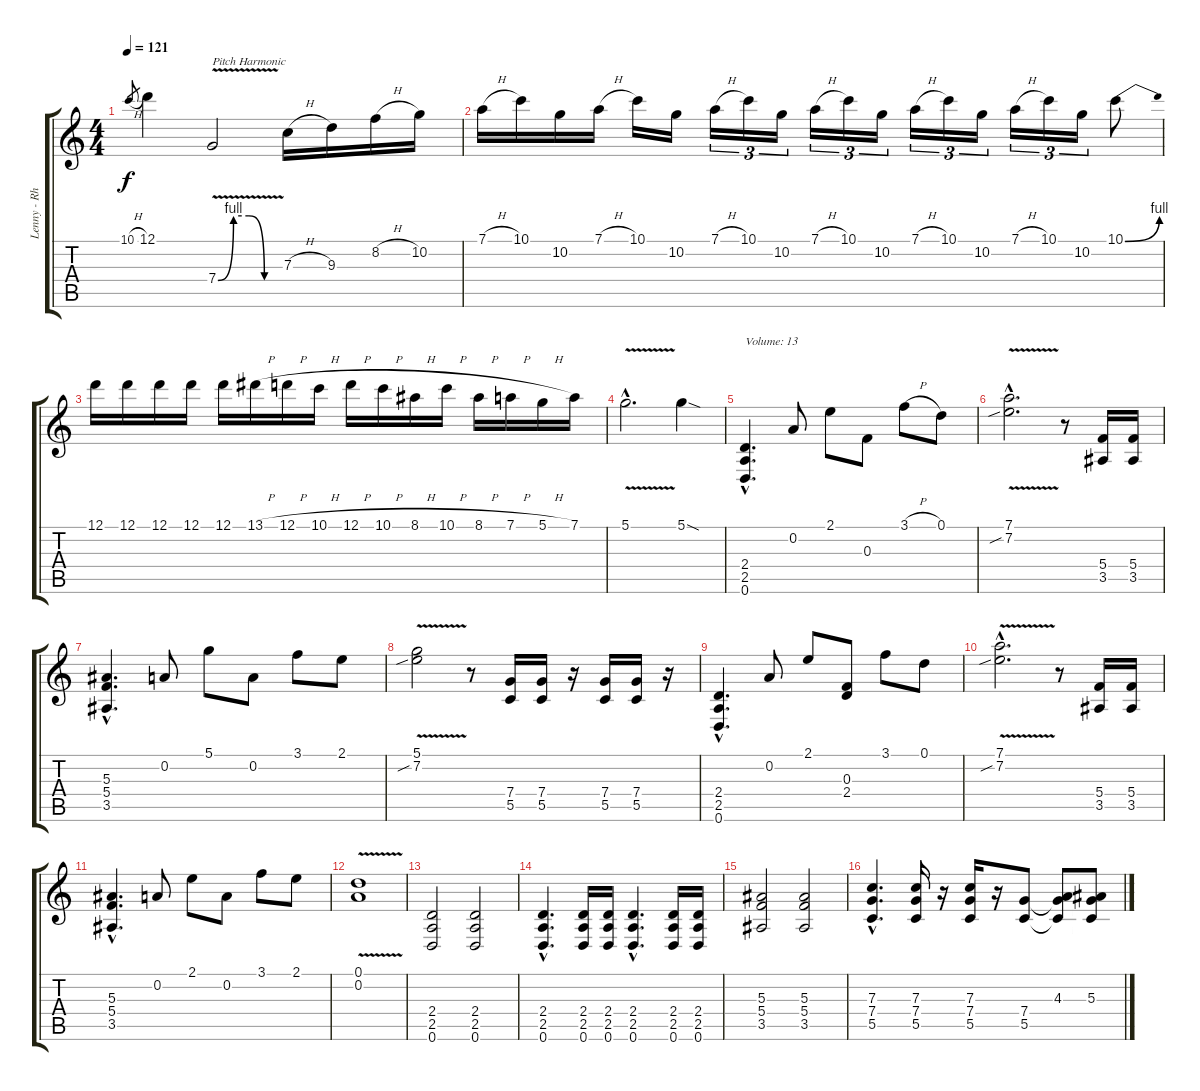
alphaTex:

\track ("Lenny - Rhytm/Lead" "Lenny - Rh") {instrument distortionguitar}
\staff {score tabs}
\tuning (D4 A3 F3 C3 G2 D2) {hide}
\ts (4 4)
\tempo 121
\clef g2
\ks c
10.1{h}.8{gr dy f} 12.1.4 7.4{be (custom 0 0 15 4 30 4 45 0 60 0) v}.2{txt "Pitch Harmonic" volume 16 instrument guitarharmonics} 7.3{h}.16{instrument distortionguitar} 9.3.16 8.2{h}.16 10.2.16 |
7.1{h}.16 10.1.16 10.2.16 7.1{h}.16 10.1.16 10.2.16 7.1{h}.16{tu (3 2)} 10.1.16{tu (3 2)} 10.2.16{tu (3 2)} 7.1{h}.16{tu (3 2)} 10.1.16{tu (3 2)} 10.2.16{tu (3 2)} 7.1{h}.16{tu (3 2)} 10.1.16{tu (3 2)} 10.2.16{tu (3 2)} 7.1{h}.16{tu (3 2)} 10.1.16{tu (3 2)} 10.2.16{tu (3 2)} 10.1{be (bend 0 0 60 4)}.8 |
12.1.16 12.1.16 12.1.16 12.1.16 12.1.16 13.1{h}.16 12.1{h}.16 10.1{h}.16 12.1{h}.16 10.1{h}.16 8.1{h}.16 10.1{h}.16 8.1{h}.16 7.1{h}.16 5.1{h}.16 7.1.16 |
5.1{v hac}.2{d} 5.1{sod}.4 |
(2.4{hac} 2.5{hac} 0.6{hac}).4{d txt "Volume: 13" volume 13} 0.2.8 2.1.8 0.3.8 3.1{h}.8 0.1.8 |
(7.1{v hac} 7.2{sib hac}).2{d} r.8 (5.4 3.5).16 (5.4 3.5).16 |
(5.3{hac} 5.4{hac} 3.5{hac}).4{d} 0.2.8 5.1.8 0.2.8 3.1.8 2.1.8 |
(5.1{v} 7.2{sib}).2 r.8 (7.4 5.5).16 (7.4 5.5).16 r.16 (7.4 5.5).16 (7.4 5.5).16 r.16 |
(2.4{hac} 2.5{hac} 0.6{hac}).4{d} 0.2.8 2.1.8 (0.3 2.4).8 3.1.8 0.1.8 |
(7.1{v hac} 7.2{sib hac}).2{d} r.8 (5.4 3.5).16 (5.4 3.5).16 |
(5.3{hac} 5.4{hac} 3.5{hac}).4{d} 0.2.8 2.1.8 0.2.8 3.1.8 2.1.8 |
(0.1{v} 0.2).1 |
(2.4 2.5 0.6).2 (2.4 2.5 0.6).2 |
(2.4{hac} 2.5{hac} 0.6{hac}).4{d} (2.4 2.5 0.6).16 (2.4 2.5 0.6).16 (2.4{hac} 2.5{hac} 0.6{hac}).4{d} (2.4 2.5 0.6).16 (2.4 2.5 0.6).16 |
(5.3 5.4 3.5).2 (5.3 5.4 3.5).2 |
(7.3{hac} 7.4{hac} 5.5{hac}).4{d} (7.3 7.4 5.5).16 r.16 (7.3 7.4 5.5).16 r.16 (7.4 5.5).8 (4.3 7.4{t} 5.5{t}).8 (5.3 7.4{t} 5.5{t}).8
